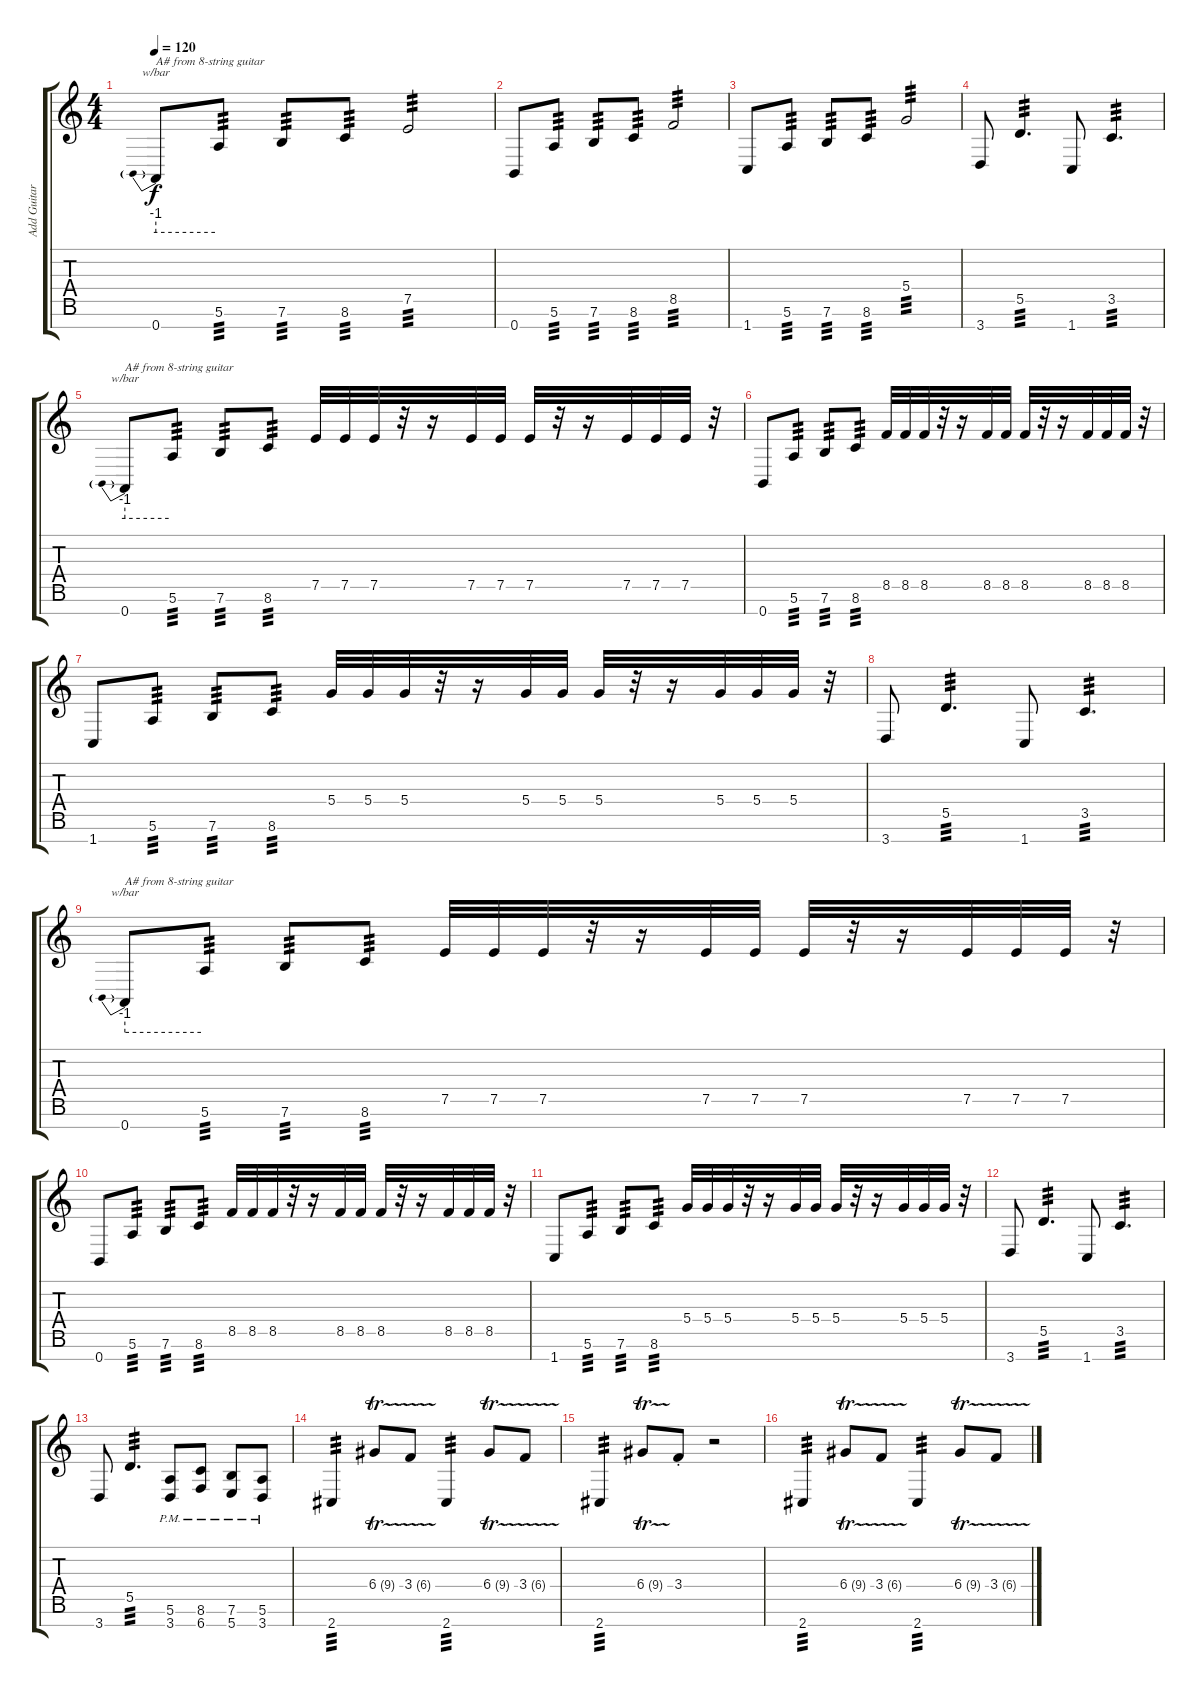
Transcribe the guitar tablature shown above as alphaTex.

\track ("Add Guitar" "Add Guitar") {instrument distortionguitar}
\staff {score tabs}
\tuning (E4 B3 G3 D3 A2 E2 B1) {hide}
\ts (4 4)
\tempo 120
\clef g2
\ks c
0.7.8{tbe (predive default 0 -4 60 -4) txt "A# from 8-string guitar" dy f} 5.6.8{tp 3} 7.6.8{tp 3} 8.6.8{tp 3} 7.5.2{tp 3} |
0.7.8 5.6.8{tp 3} 7.6.8{tp 3} 8.6.8{tp 3} 8.5.2{tp 3} |
1.7.8 5.6.8{tp 3} 7.6.8{tp 3} 8.6.8{tp 3} 5.4.2{tp 3} |
3.7.8 5.5.4{d tp 3} 1.7.8 3.5.4{d tp 3} |
0.7.8{tbe (predive default 0 -4 60 -4) txt "A# from 8-string guitar"} 5.6.8{tp 3} 7.6.8{tp 3} 8.6.8{tp 3} 7.5.32 7.5.32 7.5.32 r.32 r.16 7.5.32 7.5.32 7.5.32 r.32 r.16 7.5.32 7.5.32 7.5.32 r.32 |
0.7.8 5.6.8{tp 3} 7.6.8{tp 3} 8.6.8{tp 3} 8.5.32 8.5.32 8.5.32 r.32 r.16 8.5.32 8.5.32 8.5.32 r.32 r.16 8.5.32 8.5.32 8.5.32 r.32 |
1.7.8 5.6.8{tp 3} 7.6.8{tp 3} 8.6.8{tp 3} 5.4.32 5.4.32 5.4.32 r.32 r.16 5.4.32 5.4.32 5.4.32 r.32 r.16 5.4.32 5.4.32 5.4.32 r.32 |
3.7.8 5.5.4{d tp 3} 1.7.8 3.5.4{d tp 3} |
0.7.8{tbe (predive default 0 -4 60 -4) txt "A# from 8-string guitar"} 5.6.8{tp 3} 7.6.8{tp 3} 8.6.8{tp 3} 7.5.32 7.5.32 7.5.32 r.32 r.16 7.5.32 7.5.32 7.5.32 r.32 r.16 7.5.32 7.5.32 7.5.32 r.32 |
0.7.8 5.6.8{tp 3} 7.6.8{tp 3} 8.6.8{tp 3} 8.5.32 8.5.32 8.5.32 r.32 r.16 8.5.32 8.5.32 8.5.32 r.32 r.16 8.5.32 8.5.32 8.5.32 r.32 |
1.7.8 5.6.8{tp 3} 7.6.8{tp 3} 8.6.8{tp 3} 5.4.32 5.4.32 5.4.32 r.32 r.16 5.4.32 5.4.32 5.4.32 r.32 r.16 5.4.32 5.4.32 5.4.32 r.32 |
3.7.8 5.5.4{d tp 3} 1.7.8 3.5.4{d tp 3} |
3.7.8 5.5.4{d tp 3} (5.6{pm} 3.7{pm}).8 (8.6{pm} 6.7{pm}).8 (7.6{pm} 5.7{pm}).8 (5.6{pm} 3.7{pm}).8 |
2.7.4{tp 3} 6.4{tr (9 32)}.8 3.4{tr (6 32)}.8 2.7.4{tp 3} 6.4{tr (9 32)}.8 3.4{tr (6 32)}.8 |
2.7.4{tp 3} 6.4{tr (9 32)}.8 3.4{st}.8 r.2 |
2.7.4{tp 3} 6.4{tr (9 32)}.8 3.4{tr (6 32)}.8 2.7.4{tp 3} 6.4{tr (9 32)}.8 3.4{tr (6 32)}.8
